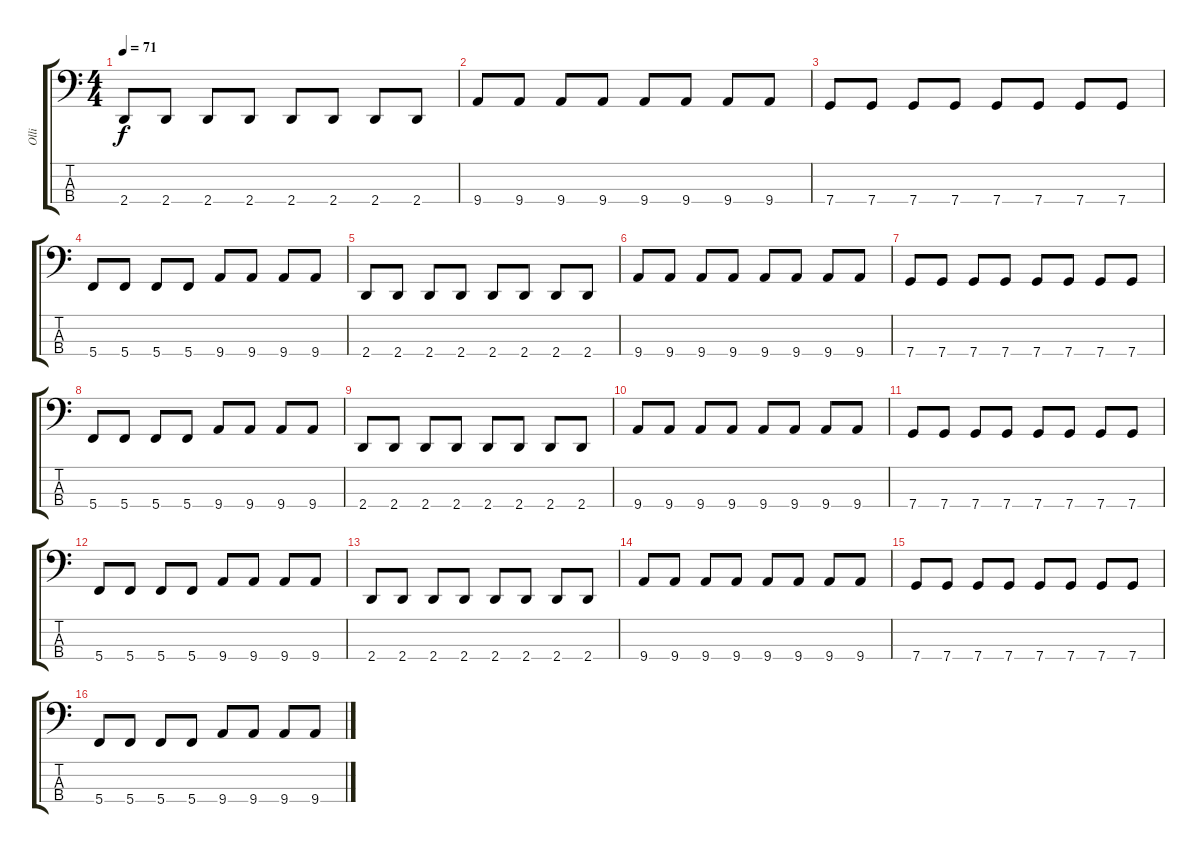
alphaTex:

\track ("Olli" "Olli") {instrument electricbassfinger}
\staff {score tabs}
\tuning (F2 C2 G1 C1) {hide}
\ts (4 4)
\tempo 71
\clef f4
\ks c
2.4.8{dy f} 2.4.8 2.4.8 2.4.8 2.4.8 2.4.8 2.4.8 2.4.8 |
9.4.8 9.4.8 9.4.8 9.4.8 9.4.8 9.4.8 9.4.8 9.4.8 |
7.4.8 7.4.8 7.4.8 7.4.8 7.4.8 7.4.8 7.4.8 7.4.8 |
5.4.8 5.4.8 5.4.8 5.4.8 9.4.8 9.4.8 9.4.8 9.4.8 |
2.4.8 2.4.8 2.4.8 2.4.8 2.4.8 2.4.8 2.4.8 2.4.8 |
9.4.8 9.4.8 9.4.8 9.4.8 9.4.8 9.4.8 9.4.8 9.4.8 |
7.4.8 7.4.8 7.4.8 7.4.8 7.4.8 7.4.8 7.4.8 7.4.8 |
5.4.8 5.4.8 5.4.8 5.4.8 9.4.8 9.4.8 9.4.8 9.4.8 |
2.4.8 2.4.8 2.4.8 2.4.8 2.4.8 2.4.8 2.4.8 2.4.8 |
9.4.8 9.4.8 9.4.8 9.4.8 9.4.8 9.4.8 9.4.8 9.4.8 |
7.4.8 7.4.8 7.4.8 7.4.8 7.4.8 7.4.8 7.4.8 7.4.8 |
5.4.8 5.4.8 5.4.8 5.4.8 9.4.8 9.4.8 9.4.8 9.4.8 |
2.4.8 2.4.8 2.4.8 2.4.8 2.4.8 2.4.8 2.4.8 2.4.8 |
9.4.8 9.4.8 9.4.8 9.4.8 9.4.8 9.4.8 9.4.8 9.4.8 |
7.4.8 7.4.8 7.4.8 7.4.8 7.4.8 7.4.8 7.4.8 7.4.8 |
5.4.8 5.4.8 5.4.8 5.4.8 9.4.8 9.4.8 9.4.8 9.4.8
